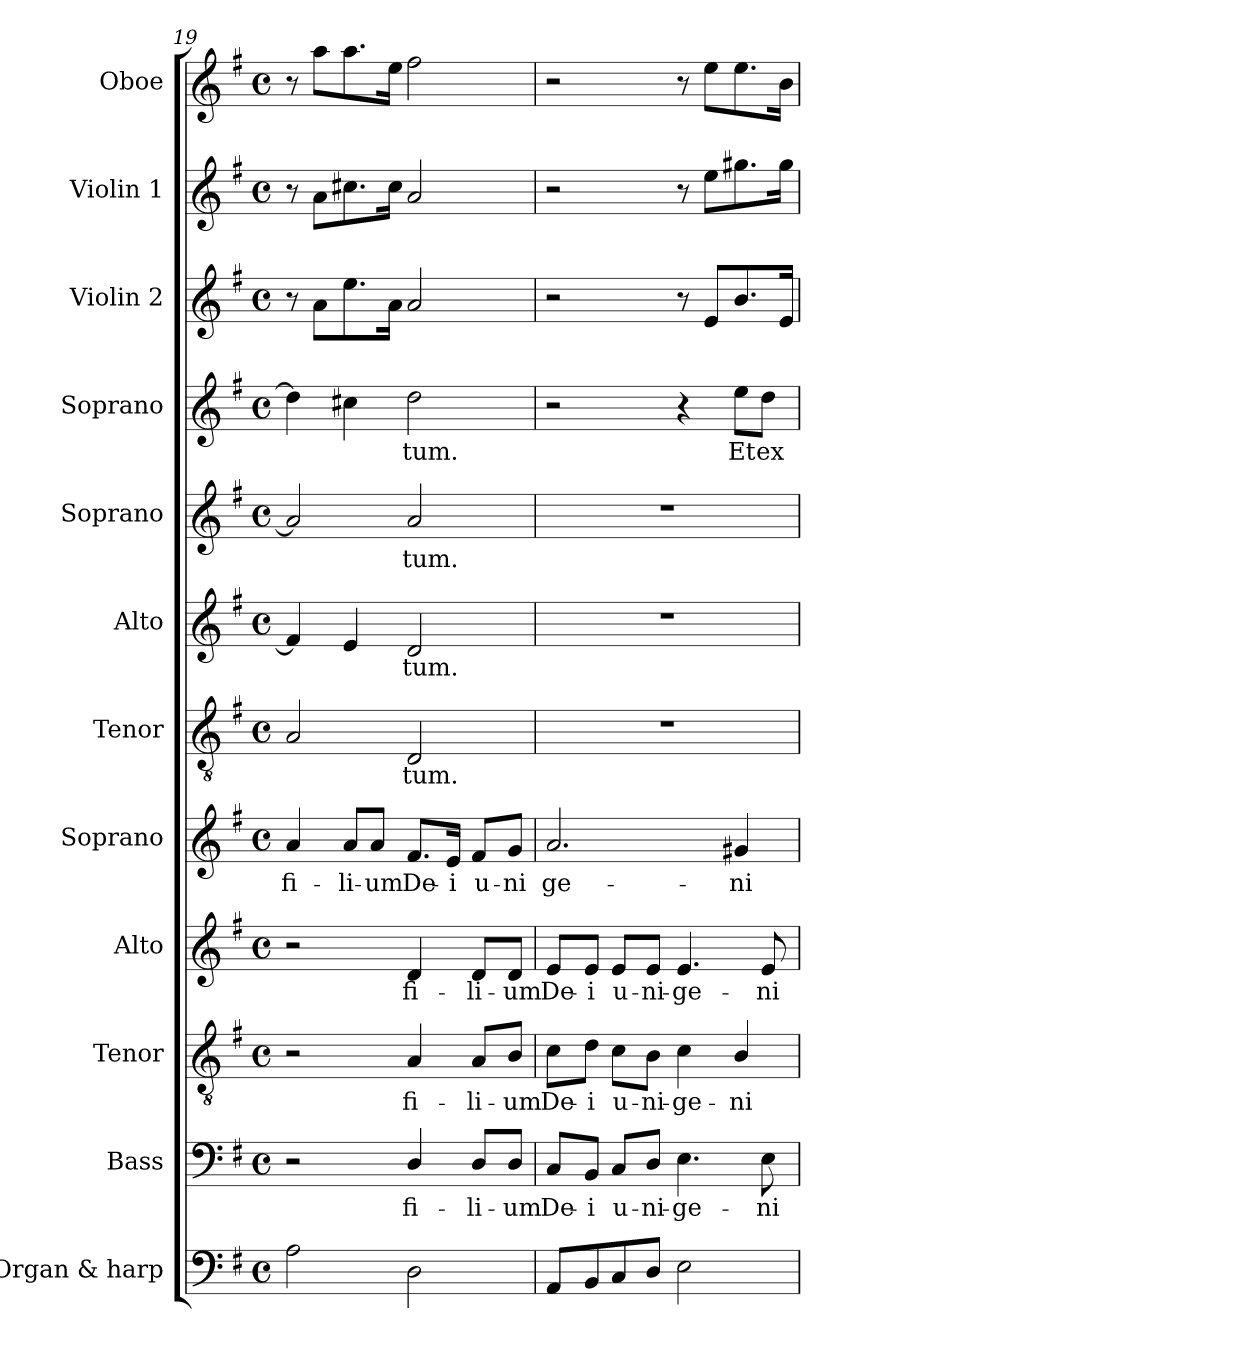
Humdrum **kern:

**kern	**kern	**text	**kern	**text	**kern	**text	**kern	**text	**kern	**text	**kern	**text	**kern	**text	**kern	**text	**kern	**kern	**kern
*part12	*part11	*part11	*part10	*part10	*part9	*part9	*part8	*part8	*part7	*part7	*part6	*part6	*part5	*part5	*part4	*part4	*part3	*part2	*part1
*staff12	*staff11	*staff11	*staff10	*staff10	*staff9	*staff9	*staff8	*staff8	*staff7	*staff7	*staff6	*staff6	*staff5	*staff5	*staff4	*staff4	*staff3	*staff2	*staff1
*I"Organ & harp	*I"Bass	*	*I"Tenor	*	*I"Alto	*	*I"Soprano	*	*I"Tenor	*	*I"Alto	*	*I"Soprano	*	*I"Soprano	*	*I"Violin 2	*I"Violin 1	*I"Oboe
*I'Org. & harp	*I'B.	*	*I'T.	*	*I'A.	*	*I'S.	*	*I'T.	*	*I'A.	*	*I'S.	*	*I'S.	*	*I'Vln. 2	*I'Vln. 1	*I'Ob.
!!LO:PB:g=z
*clefF4	*clefF4	*	*clefGv2	*	*clefG2	*	*clefG2	*	*clefGv2	*	*clefG2	*	*clefG2	*	*clefG2	*	*clefG2	*clefG2	*clefG2
*	*	*	*ITrd7c12	*	*	*	*	*	*ITrd7c12	*	*	*	*	*	*	*	*	*	*
*k[f#]	*k[f#]	*	*k[f#]	*	*k[f#]	*	*k[f#]	*	*k[f#]	*	*k[f#]	*	*k[f#]	*	*k[f#]	*	*k[f#]	*k[f#]	*k[f#]
*G:	*G:	*	*G:	*	*G:	*	*G:	*	*G:	*	*G:	*	*G:	*	*G:	*	*G:	*G:	*G:
*M4/4	*M4/4	*	*M4/4	*	*M4/4	*	*M4/4	*	*M4/4	*	*M4/4	*	*M4/4	*	*M4/4	*	*M4/4	*M4/4	*M4/4
*met(c)	*met(c)	*	*met(c)	*	*met(c)	*	*met(c)	*	*met(c)	*	*met(c)	*	*met(c)	*	*met(c)	*	*met(c)	*met(c)	*met(c)
=19	=19	=19	=19	=19	=19	=19	=19	=19	=19	=19	=19	=19	=19	=19	=19	=19	=19	=19	=19
!	!	!	!	!	!	!	!	!LO:LY:b:color=#000000	!	!	!	!	!	!	!	!	!	!	!
2Ai\	2r	.	2r	.	2r	.	4ai/	fi-	2AAi/	.	4f#i/]	.	2ai/]	.	4ddi\]	.	8r	8r	8r
.	.	.	.	.	.	.	.	.	.	.	.	.	.	.	.	.	8ai\L	8ai\L	8aai\L
!	!	!	!	!	!	!	!	!LO:LY:b:color=#000000	!	!	!	!	!	!	!	!	!	!	!
.	.	.	.	.	.	.	8ai/L	-li-	.	.	4ei/	.	.	.	4cc#Xi\	.	8.eei\	8.cc#Xi\	8.aai\
!	!	!	!	!	!	!	!	!LO:LY:b:color=#000000	!	!	!	!	!	!	!	!	!	!	!
.	.	.	.	.	.	.	8ai/J	-um	.	.	.	.	.	.	.	.	.	.	.
.	.	.	.	.	.	.	.	.	.	.	.	.	.	.	.	.	16ai\Jk	16cc#i\Jk	16eei\Jk
!	!	!LO:LY:b:color=#000000	!	!	!	!	!	!	!	!	!	!	!	!	!	!	!	!	!
!	!	!	!	!LO:LY:b:color=#000000	!	!	!	!	!	!	!	!	!	!	!	!	!	!	!
!	!	!	!	!	!	!LO:LY:b:color=#000000	!	!	!	!	!	!	!	!	!	!	!	!	!
!	!	!	!	!	!	!	!	!LO:LY:b:color=#000000	!	!	!	!	!	!	!	!	!	!	!
!	!	!	!	!	!	!	!	!	!	!LO:LY:b:color=#000000	!	!	!	!	!	!	!	!	!
!	!	!	!	!	!	!	!	!	!	!	!	!LO:LY:b:color=#000000	!	!	!	!	!	!	!
!	!	!	!	!	!	!	!	!	!	!	!	!	!	!LO:LY:b:color=#000000	!	!	!	!	!
!	!	!	!	!	!	!	!	!	!	!	!	!	!	!	!	!LO:LY:b:color=#000000	!	!	!
2Di\	4Di/	fi-	4AAi/	fi-	4di/	fi-	8.f#i/L	De-	2DDi/	-tum.	2di/	-tum.	2ai/	-tum.	2ddi\	-tum.	2ai/	2ai/	2ff#i\
!	!	!	!	!	!	!	!	!LO:LY:b:color=#000000	!	!	!	!	!	!	!	!	!	!	!
.	.	.	.	.	.	.	16ei/Jk	-i	.	.	.	.	.	.	.	.	.	.	.
!	!	!LO:LY:b:color=#000000	!	!	!	!	!	!	!	!	!	!	!	!	!	!	!	!	!
!	!	!	!	!LO:LY:b:color=#000000	!	!	!	!	!	!	!	!	!	!	!	!	!	!	!
!	!	!	!	!	!	!LO:LY:b:color=#000000	!	!	!	!	!	!	!	!	!	!	!	!	!
!	!	!	!	!	!	!	!	!LO:LY:b:color=#000000	!	!	!	!	!	!	!	!	!	!	!
.	8Di/L	-li-	8AAi/L	-li-	8di/L	-li-	8f#i/L	u-	.	.	.	.	.	.	.	.	.	.	.
!	!	!LO:LY:b:color=#000000	!	!	!	!	!	!	!	!	!	!	!	!	!	!	!	!	!
!	!	!	!	!LO:LY:b:color=#000000	!	!	!	!	!	!	!	!	!	!	!	!	!	!	!
!	!	!	!	!	!	!LO:LY:b:color=#000000	!	!	!	!	!	!	!	!	!	!	!	!	!
!	!	!	!	!	!	!	!	!LO:LY:b:color=#000000	!	!	!	!	!	!	!	!	!	!	!
.	8Di/J	-um	8BBi/J	-um	8di/J	-um	8gi/J	-ni	.	.	.	.	.	.	.	.	.	.	.
=20	=20	=20	=20	=20	=20	=20	=20	=20	=20	=20	=20	=20	=20	=20	=20	=20	=20	=20	=20
!	!	!LO:LY:b:color=#000000	!	!	!	!	!	!	!	!	!	!	!	!	!	!	!	!	!
!	!	!	!	!LO:LY:b:color=#000000	!	!	!	!	!	!	!	!	!	!	!	!	!	!	!
!	!	!	!	!	!	!LO:LY:b:color=#000000	!	!	!	!	!	!	!	!	!	!	!	!	!
!	!	!	!	!	!	!	!	!LO:LY:b:color=#000000	!	!	!	!	!	!	!	!	!	!	!
8AAi/L	8Ci/L	De-	8Ci\L	De-	8ei/L	De-	2.ai/	ge-	1r	.	1r	.	1r	.	2r	.	2r	2r	2r
!	!	!LO:LY:b:color=#000000	!	!	!	!	!	!	!	!	!	!	!	!	!	!	!	!	!
!	!	!	!	!LO:LY:b:color=#000000	!	!	!	!	!	!	!	!	!	!	!	!	!	!	!
!	!	!	!	!	!	!LO:LY:b:color=#000000	!	!	!	!	!	!	!	!	!	!	!	!	!
8BBi/	8BBi/J	-i	8Di\J	-i	8ei/J	-i	.	.	.	.	.	.	.	.	.	.	.	.	.
!	!	!LO:LY:b:color=#000000	!	!	!	!	!	!	!	!	!	!	!	!	!	!	!	!	!
!	!	!	!	!LO:LY:b:color=#000000	!	!	!	!	!	!	!	!	!	!	!	!	!	!	!
!	!	!	!	!	!	!LO:LY:b:color=#000000	!	!	!	!	!	!	!	!	!	!	!	!	!
8Ci/	8Ci/L	u-	8Ci\L	u-	8ei/L	u-	.	.	.	.	.	.	.	.	.	.	.	.	.
!	!	!LO:LY:b:color=#000000	!	!	!	!	!	!	!	!	!	!	!	!	!	!	!	!	!
!	!	!	!	!LO:LY:b:color=#000000	!	!	!	!	!	!	!	!	!	!	!	!	!	!	!
!	!	!	!	!	!	!LO:LY:b:color=#000000	!	!	!	!	!	!	!	!	!	!	!	!	!
8Di/J	8Di/J	-ni-	8BBi\J	-ni-	8ei/J	-ni-	.	.	.	.	.	.	.	.	.	.	.	.	.
!	!	!LO:LY:b:color=#000000	!	!	!	!	!	!	!	!	!	!	!	!	!	!	!	!	!
!	!	!	!	!LO:LY:b:color=#000000	!	!	!	!	!	!	!	!	!	!	!	!	!	!	!
!	!	!	!	!	!	!LO:LY:b:color=#000000	!	!	!	!	!	!	!	!	!	!	!	!	!
2Ei\	4.Ei\	-ge-	4Ci\	-ge-	4.ei/	-ge-	.	.	.	.	.	.	.	.	4r	.	8r	8r	8r
.	.	.	.	.	.	.	.	.	.	.	.	.	.	.	.	.	8ei/L	8eei\L	8eei\L
!	!	!	!	!LO:LY:b:color=#000000	!	!	!	!	!	!	!	!	!	!	!	!	!	!	!
!	!	!	!	!	!	!	!	!LO:LY:b:color=#000000	!	!	!	!	!	!	!	!	!	!	!
!	!	!	!	!	!	!	!	!	!	!	!	!	!	!	!	!LO:LY:b:color=#000000	!	!	!
.	.	.	4BBi/	-ni-	.	.	4g#Xi/	-ni-	.	.	.	.	.	.	8eei\L	Et	8.bi/	8.gg#Xi\	8.eei\
!	!	!LO:LY:b:color=#000000	!	!	!	!	!	!	!	!	!	!	!	!	!	!	!	!	!
!	!	!	!	!	!	!LO:LY:b:color=#000000	!	!	!	!	!	!	!	!	!	!	!	!	!
!	!	!	!	!	!	!	!	!	!	!	!	!	!	!	!	!LO:LY:b:color=#000000	!	!	!
.	8Ei\	-ni-	.	.	8ei/	-ni-	.	.	.	.	.	.	.	.	8ddi\J	ex	.	.	.
.	.	.	.	.	.	.	.	.	.	.	.	.	.	.	.	.	16ei/Jk	16gg#i\Jk	16bi\Jk
=	=	=	=	=	=	=	=	=	=	=	=	=	=	=	=	=	=	=	=
*-	*-	*-	*-	*-	*-	*-	*-	*-	*-	*-	*-	*-	*-	*-	*-	*-	*-	*-	*-
